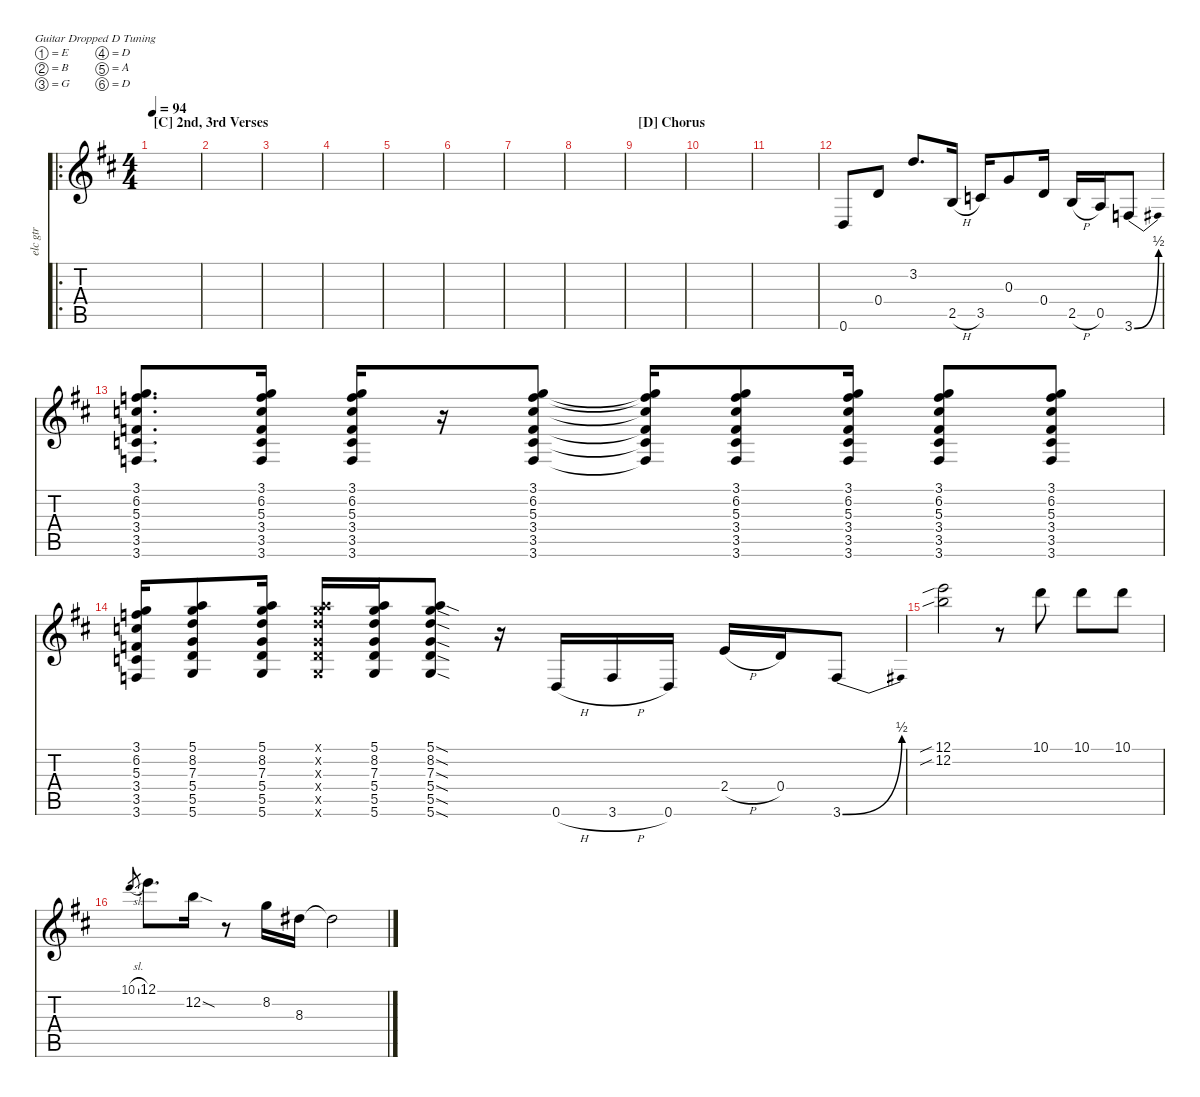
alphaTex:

\defaultSystemsLayout 4
\hideDynamics
\bracketExtendMode nobrackets
\otherSystemsTrackNameOrientation horizontal
\track ("elc gtr" "elc gtr") {instrument electricguitarclean}
\staff {score tabs}
\tuning (E4 B3 G3 D3 A2 D2)
\ro
\ts (4 4)
\section ("C" "2nd, 3rd Verses")
\tempo 94
\clef g2
\ks d
|
|
|
|
|
|
|
|
\section ("D" "Chorus")
|
|
|
0.6{acc forcenatural}.8 0.4{acc forcenatural}.8 3.2{acc forcenatural}.8{d} 2.5{h acc forcenatural}.16 3.5{acc forcenatural}.16 0.3{acc forcenatural}.8 0.4{acc forcenatural}.16 2.5{h acc forcenatural}.16 0.5{acc forcenatural}.16 3.6{be (bend 0 0 60 2) acc forcenatural}.8 |
(3.1{acc forcenatural} 6.2{acc forcenatural} 5.3{acc forcenatural} 3.4{acc forcenatural} 3.5{acc forcenatural} 3.6{acc forcenatural}).8{d} (3.1{acc forcenatural} 6.2{acc forcenatural} 5.3{acc forcenatural} 3.4{acc forcenatural} 3.5{acc forcenatural} 3.6{acc forcenatural}).16 (3.1{acc forcenatural} 6.2{acc forcenatural} 5.3{acc forcenatural} 3.4{acc forcenatural} 3.5{acc forcenatural} 3.6{acc forcenatural}).16 r.16 (3.1{acc forcenatural} 6.2{acc forcenatural} 5.3{acc forcenatural} 3.4{acc forcenatural} 3.5{acc forcenatural} 3.6{acc forcenatural}).8 (3.1{t acc forcenatural} 6.2{t acc forcenatural} 5.3{t acc forcenatural} 3.4{t acc forcenatural} 3.5{t acc forcenatural} 3.6{t acc forcenatural}).16 (3.1{acc forcenatural} 6.2{acc forcenatural} 5.3{acc forcenatural} 3.4{acc forcenatural} 3.5{acc forcenatural} 3.6{acc forcenatural}).8 (3.1{acc forcenatural} 6.2{acc forcenatural} 5.3{acc forcenatural} 3.4{acc forcenatural} 3.5{acc forcenatural} 3.6{acc forcenatural}).16 (3.1{acc forcenatural} 6.2{acc forcenatural} 5.3{acc forcenatural} 3.4{acc forcenatural} 3.5{acc forcenatural} 3.6{acc forcenatural}).8 (3.1{acc forcenatural} 6.2{acc forcenatural} 5.3{acc forcenatural} 3.4{acc forcenatural} 3.5{acc forcenatural} 3.6{acc forcenatural}).8 |
(3.1{acc forcenatural} 6.2{acc forcenatural} 5.3{acc forcenatural} 3.4{acc forcenatural} 3.5{acc forcenatural} 3.6{acc forcenatural}).16 (5.1{acc forcenatural} 8.2{acc forcenatural} 7.3{acc forcenatural} 5.4{acc forcenatural} 5.5{acc forcenatural} 5.6{acc forcenatural}).8 (5.1{acc forcenatural} 8.2{acc forcenatural} 7.3{acc forcenatural} 5.4{acc forcenatural} 5.5{acc forcenatural} 5.6{acc forcenatural}).16 (5.1{x acc forcenatural} 8.2{x acc forcenatural} 7.3{x acc forcenatural} 5.4{x acc forcenatural} 5.5{x acc forcenatural} 5.6{x acc forcenatural}).16 (5.1{acc forcenatural} 8.2{acc forcenatural} 7.3{acc forcenatural} 5.4{acc forcenatural} 5.5{acc forcenatural} 5.6{acc forcenatural}).16 (5.1{sod acc forcenatural} 8.2{sod acc forcenatural} 7.3{sod acc forcenatural} 5.4{sod acc forcenatural} 5.5{sod acc forcenatural} 5.6{sod acc forcenatural}).8 r.16 0.6{h acc forcenatural}.16 3.6{h acc forcenatural}.16 0.6{acc forcenatural}.16 2.4{h acc forcenatural}.16 0.4{acc forcenatural}.16 3.6{be (bend 0 0 60 2) acc forcenatural}.8 |
(12.1{sib acc forcenatural} 12.2{sib acc forcenatural}).2 r.8 10.1{acc forcenatural}.8 10.1{acc forcenatural}.8 10.1{acc forcenatural}.8 |
10.1{sl acc forcenatural}.8{gr} 12.1{acc forcenatural}.8{d} 12.2{sod acc forcenatural}.16 r.8 8.2{acc forcenatural}.16 8.3{acc #}.16 8.3{t acc #}.2
